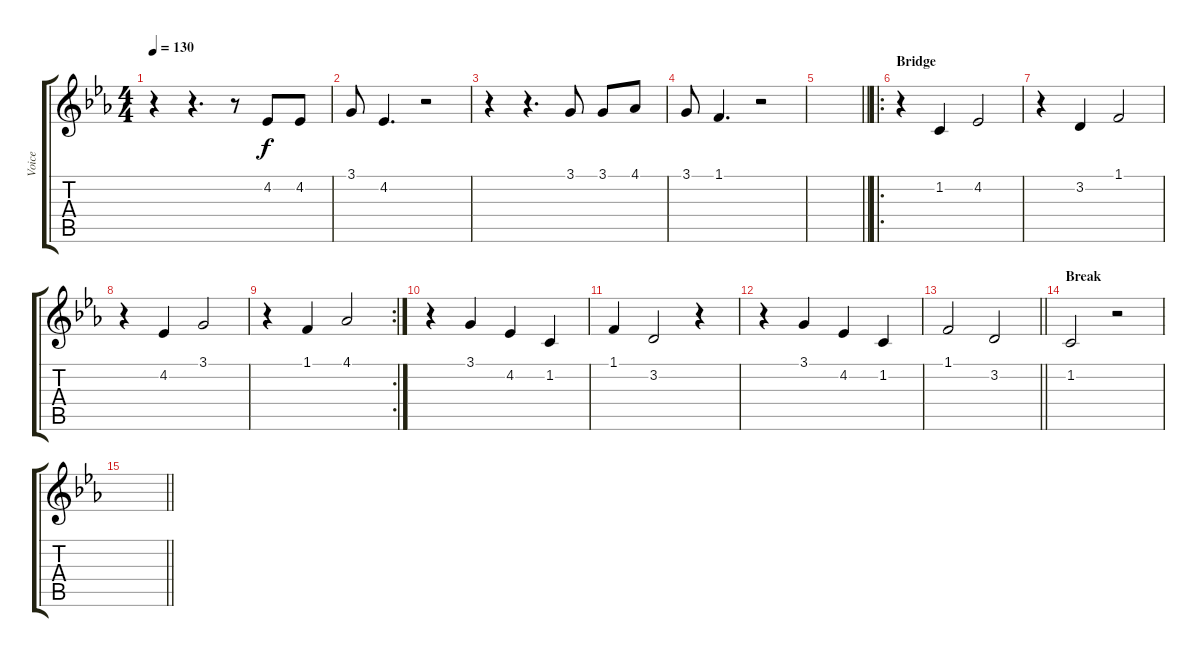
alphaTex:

\track ("Voice" "Voice") {instrument lead2sawtooth}
\staff {score tabs}
\tuning (E4 B3 G3 D3 A2 E2) {hide}
\ts (4 4)
\tempo 130
\clef g2
\ks eb
r.4{dy f} r.4{d} r.8 4.2.8 4.2.8 |
3.1.8 4.2.4{d} r.2 |
r.4 r.4{d} 3.1.8 3.1.8 4.1.8 |
3.1.8 1.1.4{d} r.2 |
\barLineRight lightlight
|
\ro
\section ("" "Bridge")
r.4 1.2.4 4.2.2 |
r.4 3.2.4 1.1.2 |
r.4 4.2.4 3.1.2 |
\rc 2
r.4 1.1.4 4.1.2 |
r.4 3.1.4 4.2.4 1.2.4 |
1.1.4 3.2.2 r.4 |
r.4 3.1.4 4.2.4 1.2.4 |
\barLineRight lightlight
1.1.2 3.2.2 |
\section ("" "Break")
1.2.2 r.2 |
\barLineRight lightlight
